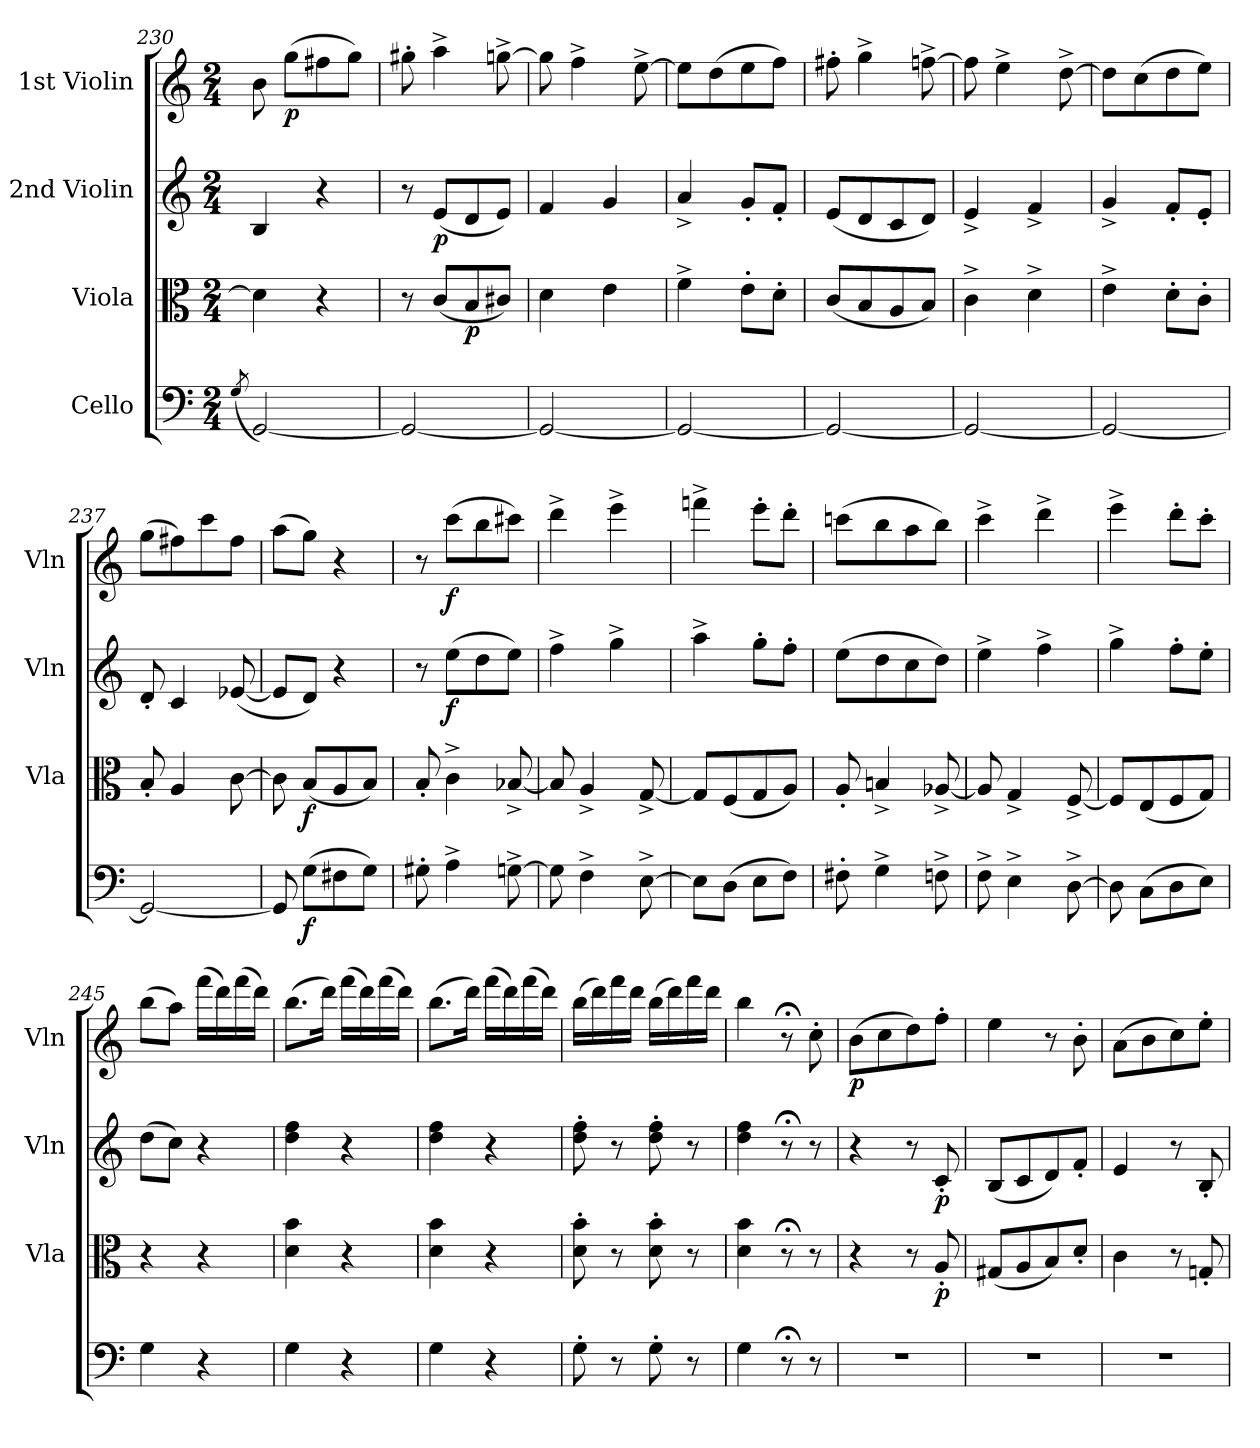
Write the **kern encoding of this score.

**kern	**dynam	**kern	**dynam	**kern	**dynam	**kern	**dynam
*part4	*part4	*part3	*part3	*part2	*part2	*part1	*part1
*staff4	*staff4	*staff3	*staff3	*staff2	*staff2	*staff1	*staff1
*I"Cello	*	*I"Viola	*	*I"2nd Violin	*	*I"1st Violin	*
*	*	*I'Vla	*	*I'Vln	*	*I'Vln	*
*clefF4	*	*clefC3	*	*clefG2	*	*clefG2	*
*k[]	*	*k[]	*	*k[]	*	*k[]	*
*C:	*	*C:	*	*C:	*	*C:	*
*M2/4	*	*M2/4	*	*M2/4	*	*M2/4	*
=230	=230	=230	=230	=230	=230	=230	=230
(8qG/	.	.	.	.	.	.	.
[2GG/)	.	4d\]	.	4B/	.	8b\	.
!	!	!	!	!	!	!	!LO:DY:b
.	.	.	.	.	.	(8gg\L	p
.	.	4r	.	4r	.	8ff#X\	.
.	.	.	.	.	.	8gg\J)	.
=231	=231	=231	=231	=231	=231	=231	=231
2GG/_	.	8r	.	8r	.	8gg#X'\	.
!	!	!	!	!	!LO:DY:b	!	!
.	.	(8c/L	.	(8e/L	p	4aa^\	.
!	!	!	!LO:DY:b	!	!	!	!
.	.	8B/	p	8d/	.	.	.
.	.	8c#X/J)	.	8e/J)	.	[8ggn^\	.
=232	=232	=232	=232	=232	=232	=232	=232
2GG/_	.	4d\	.	4f/	.	8gg\]	.
.	.	.	.	.	.	4ff^\	.
.	.	4e\	.	4g/	.	.	.
.	.	.	.	.	.	[8ee^\	.
=233	=233	=233	=233	=233	=233	=233	=233
2GG/_	.	4f^\	.	4a^/	.	8ee\L]	.
.	.	.	.	.	.	(8dd\	.
.	.	8e'\L	.	8g'/L	.	8ee\	.
.	.	8d'\J	.	8f'/J	.	8ff\J)	.
=234	=234	=234	=234	=234	=234	=234	=234
2GG/_	.	(8c/L	.	(8e/L	.	8ff#X'\	.
.	.	8B/	.	8d/	.	4gg^\	.
.	.	8A/	.	8c/	.	.	.
.	.	8B/J)	.	8d/J)	.	[8ffn^\	.
=235	=235	=235	=235	=235	=235	=235	=235
2GG/_	.	4c^\	.	4e^/	.	8ff\]	.
.	.	.	.	.	.	4ee^\	.
.	.	4d^\	.	4f^/	.	.	.
.	.	.	.	.	.	[8dd^\	.
=236	=236	=236	=236	=236	=236	=236	=236
2GG/_	.	4e^\	.	4g^/	.	8dd\L]	.
.	.	.	.	.	.	(8cc\	.
.	.	8d'\L	.	8f'/L	.	8dd\	.
.	.	8c'\J	.	8e'/J	.	8ee\J)	.
=237	=237	=237	=237	=237	=237	=237	=237
2GG/_	.	8B'/	.	8d'/	.	(8gg\L	.
.	.	4A/	.	4c/	.	8ff#X\)	.
.	.	.	.	.	.	8ccc\	.
.	.	[8c\	.	([8e-X/	.	8ff#\J	.
=238	=238	=238	=238	=238	=238	=238	=238
8GG/]	.	8c\]	.	8e-/L]	.	(8aa\L	.
!	!LO:DY:b	!	!LO:DY:b	!	!	!	!
(8G\L	f	(8B/L	f	8d/J)	.	8gg\J)	.
8F#X\	.	8A/	.	4r	.	4r	.
8G\J)	.	8B/J)	.	.	.	.	.
=239	=239	=239	=239	=239	=239	=239	=239
8G#X'\	.	8B'/	.	8r	.	8r	.
!	!	!	!	!	!LO:DY:b	!	!LO:DY:b
4A^\	.	4c^\	.	(8ee\L	f	(8ccc\L	f
.	.	.	.	8dd\	.	8bb\	.
[8Gn^\	.	[8B-X^/	.	8ee\J)	.	8ccc#X\J)	.
=240	=240	=240	=240	=240	=240	=240	=240
8G\]	.	8B-/]	.	4ff^\	.	4ddd^\	.
4F^\	.	4A^/	.	.	.	.	.
.	.	.	.	4gg^\	.	4eee^\	.
[8E^\	.	[8G^/	.	.	.	.	.
=241	=241	=241	=241	=241	=241	=241	=241
8E\L]	.	8G/L]	.	4aa^\	.	4fffn^\	.
(8D\J	.	(8F/	.	.	.	.	.
8E\L	.	8G/	.	8gg'\L	.	8eee'\L	.
8F\J)	.	8A/J)	.	8ff'\J	.	8ddd'\J	.
=242	=242	=242	=242	=242	=242	=242	=242
8F#X'\	.	8A'/	.	(8ee\L	.	(8cccn\L	.
4G^\	.	4Bn^/	.	8dd\	.	8bb\	.
.	.	.	.	8cc\	.	8aa\	.
8Fn^\	.	[8A-X^/	.	8dd\J)	.	8bb\J)	.
=243	=243	=243	=243	=243	=243	=243	=243
8F^\	.	8A-/]	.	4ee^\	.	4ccc^\	.
4E^\	.	4G^/	.	.	.	.	.
.	.	.	.	4ff^\	.	4ddd^\	.
[8D^\	.	[8F^/	.	.	.	.	.
=244	=244	=244	=244	=244	=244	=244	=244
8D\]	.	8F/L]	.	4gg^\	.	4eee^\	.
(8C\L	.	(8E/	.	.	.	.	.
8D\	.	8F/	.	8ff'\L	.	8ddd'\L	.
8E\J)	.	8G/J)	.	8ee'\J	.	8ccc'\J	.
=245	=245	=245	=245	=245	=245	=245	=245
4G\	.	4r	.	(8dd\L	.	(8bb\L	.
.	.	.	.	8cc\J)	.	8aa\J)	.
4r	.	4r	.	4r	.	(16fff\LL	.
.	.	.	.	.	.	16ddd\)	.
.	.	.	.	.	.	(16fff\	.
.	.	.	.	.	.	16ddd\JJ)	.
=246	=246	=246	=246	=246	=246	=246	=246
4G\	.	4d\ 4b\	.	4dd\ 4ff\	.	(8.bb\L	.
.	.	.	.	.	.	16ddd\Jk)	.
4r	.	4r	.	4r	.	(16fff\LL	.
.	.	.	.	.	.	16ddd\)	.
.	.	.	.	.	.	(16fff\	.
.	.	.	.	.	.	16ddd\JJ)	.
=247	=247	=247	=247	=247	=247	=247	=247
4G\	.	4d\ 4b\	.	4dd\ 4ff\	.	(8.bb\L	.
.	.	.	.	.	.	16ddd\Jk)	.
4r	.	4r	.	4r	.	(16fff\LL	.
.	.	.	.	.	.	16ddd\)	.
.	.	.	.	.	.	(16fff\	.
.	.	.	.	.	.	16ddd\JJ)	.
=248	=248	=248	=248	=248	=248	=248	=248
8G'\	.	8d'\ 8b'\	.	8dd'\ 8ff'\	.	(16bb\LL	.
.	.	.	.	.	.	16ddd\)	.
8r	.	8r	.	8r	.	16fff\	.
.	.	.	.	.	.	16ddd\JJ	.
8G'\	.	8d'\ 8b'\	.	8dd'\ 8ff'\	.	(16bb\LL	.
.	.	.	.	.	.	16ddd\)	.
8r	.	8r	.	8r	.	16fff\	.
.	.	.	.	.	.	16ddd\JJ	.
=249	=249	=249	=249	=249	=249	=249	=249
4G\	.	4d\ 4b\	.	4dd\ 4ff\	.	4bb\	.
8r;<	.	8r;<	.	8r;<	.	8r;<	.
8r	.	8r	.	8r	.	8cc'\	.
=250	=250	=250	=250	=250	=250	=250	=250
!	!	!	!	!	!	!	!LO:DY:b
2r	.	4r	.	4r	.	(8b\L	p
.	.	.	.	.	.	8cc\	.
.	.	8r	.	8r	.	8dd\)	.
!	!	!	!LO:DY:b	!	!LO:DY:b	!	!
.	.	8A'/	p	8c'/	p	8ff'\J	.
=251	=251	=251	=251	=251	=251	=251	=251
2r	.	(8G#X/L	.	(8B/L	.	4ee\	.
.	.	8A/	.	8c/	.	.	.
.	.	8B/)	.	8d/)	.	8r	.
.	.	8d'/J	.	8f'/J	.	8b'\	.
=252	=252	=252	=252	=252	=252	=252	=252
2r	.	4c\	.	4e/	.	(8a\L	.
.	.	.	.	.	.	8b\	.
.	.	8r	.	8r	.	8cc\)	.
.	.	8Gn'/	.	8B'/	.	8ee'\J	.
=	=	=	=	=	=	=	=
*-	*-	*-	*-	*-	*-	*-	*-
